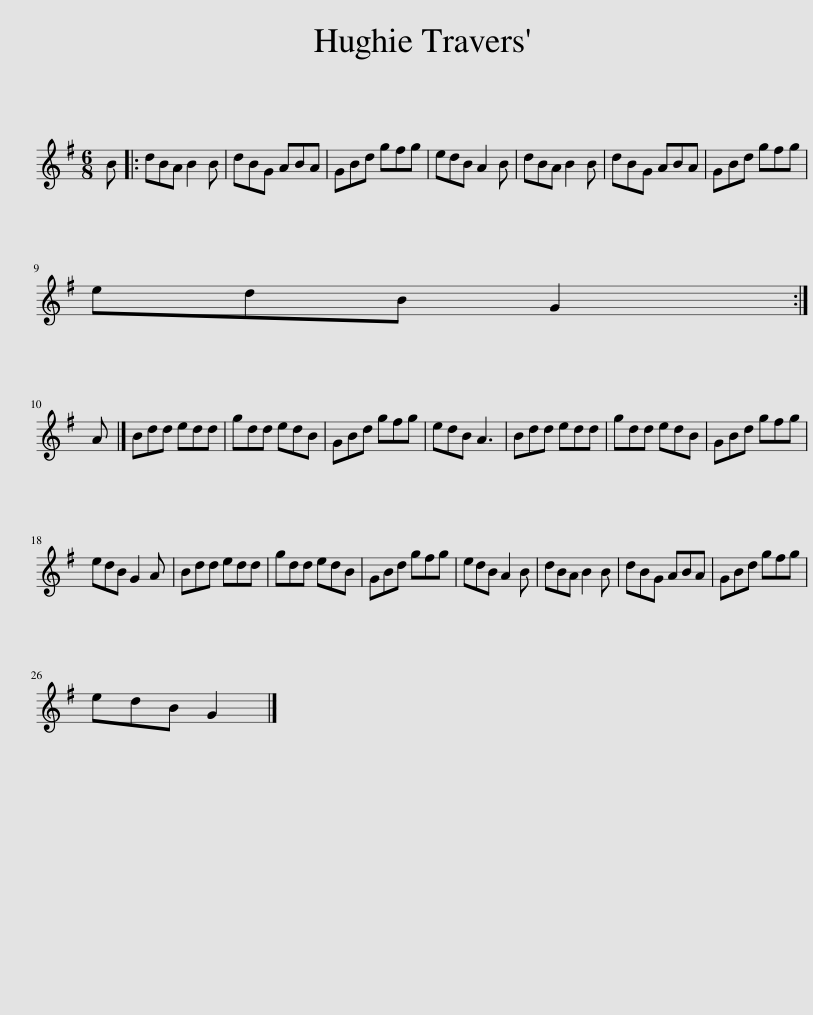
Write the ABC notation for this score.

X:1
L:1/8
M:6/8
I:linebreak $
K:G
V:1 treble
V:1
 B |: dBA B2 B | dBG ABA | GBd gfg | edB A2 B | %5
 dBA B2 B | dBG ABA | GBd gfg |$ edB G2 :|$ A |] %10
 Bdd edd | gdd edB | GBd gfg | edB A3 | Bdd edd | %15
 gdd edB | GBd gfg |$ edB G2 A | Bdd edd | gdd edB | %20
 GBd gfg | edB A2 B | dBA B2 B | dBG ABA | GBd gfg |$ %25
 edB G2 |] %26
